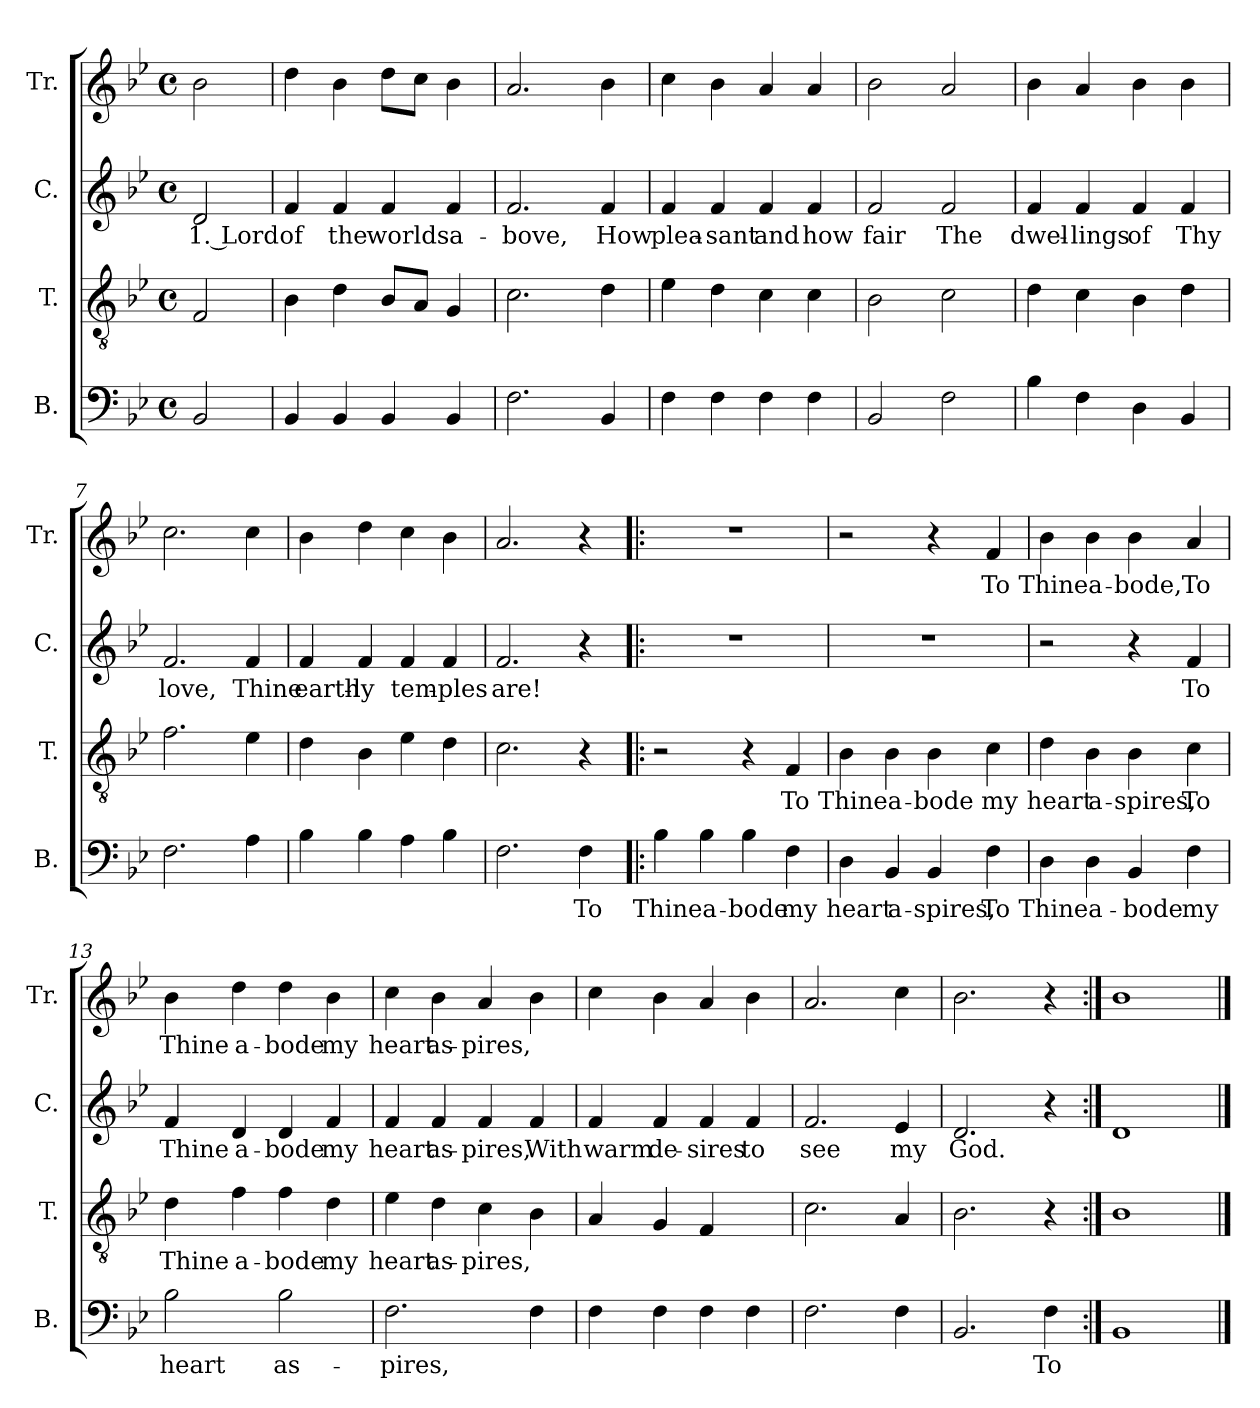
**kern	**text	**kern	**text	**kern	**text	**kern	**text
*part4	*part4	*part3	*part3	*part2	*part2	*part1	*part1
*staff4	*staff4	*staff3	*staff3	*staff2	*staff2	*staff1	*staff1
*I"B.	*	*I"T.	*	*I"C.	*	*I"Tr.	*
*I'B.	*	*I'T.	*	*I'C.	*	*I'Tr.	*
*clefF4	*	*clefGv2	*	*clefG2	*	*clefG2	*
*k[b-e-]	*	*k[b-e-]	*	*k[b-e-]	*	*k[b-e-]	*
*M4/4	*	*M4/4	*	*M4/4	*	*M4/4	*
*met(c)	*	*met(c)	*	*met(c)	*	*met(c)	*
=1	=1	=1	=1	=1	=1	=1	=1
2BB-/	.	2F/	.	2d/	1. Lord	2b-\	.
=2	=2	=2	=2	=2	=2	=2	=2
4BB-/	.	4B-\	.	4f/	of	4dd\	.
4BB-/	.	4d\	.	4f/	the	4b-\	.
4BB-/	.	8B-/L	.	4f/	worlds	8dd\L	.
.	.	8A/J	.	.	.	8cc\J	.
4BB-/	.	4G/	.	4f/	a-	4b-\	.
=3	=3	=3	=3	=3	=3	=3	=3
2.F\	.	2.c\	.	2.f/	-bove,	2.a/	.
4BB-/	.	4d\	.	4f/	How	4b-\	.
=4	=4	=4	=4	=4	=4	=4	=4
4F\	.	4e-\	.	4f/	plea-	4cc\	.
4F\	.	4d\	.	4f/	-sant	4b-\	.
4F\	.	4c\	.	4f/	and	4a/	.
4F\	.	4c\	.	4f/	how	4a/	.
=5	=5	=5	=5	=5	=5	=5	=5
2BB-/	.	2B-\	.	2f/	fair	2b-\	.
2F\	.	2c\	.	2f/	The	2a/	.
=6	=6	=6	=6	=6	=6	=6	=6
4B-\	.	4d\	.	4f/	dwel-	4b-\	.
4F\	.	4c\	.	4f/	-lings	4a/	.
4D\	.	4B-\	.	4f/	of	4b-\	.
4BB-/	.	4d\	.	4f/	Thy	4b-\	.
=7	=7	=7	=7	=7	=7	=7	=7
2.F\	.	2.f\	.	2.f/	love,	2.cc\	.
4A\	.	4e-\	.	4f/	Thine	4cc\	.
=8	=8	=8	=8	=8	=8	=8	=8
4B-\	.	4d\	.	4f/	earth-	4b-\	.
4B-\	.	4B-\	.	4f/	-ly	4dd\	.
4A\	.	4e-\	.	4f/	tem-	4cc\	.
4B-\	.	4d\	.	4f/	-ples	4b-\	.
=9	=9	=9	=9	=9	=9	=9	=9
2.F\	.	2.c\	.	2.f/	are!	2.a/	.
4F\	To	4r	.	4r	.	4r	.
=10!|:	=10!|:	=10!|:	=10!|:	=10!|:	=10!|:	=10!|:	=10!|:
4B-\	Thine	2r	.	1r	.	1r	.
4B-\	a-	.	.	.	.	.	.
4B-\	-bode	4r	.	.	.	.	.
4F\	my	4F/	To	.	.	.	.
=11	=11	=11	=11	=11	=11	=11	=11
4D\	heart	4B-\	Thine	1r	.	2r	.
4BB-/	a-	4B-\	a-	.	.	.	.
4BB-/	-spires,	4B-\	-bode	.	.	4r	.
4F\	To	4c\	my	.	.	4f/	To
=12	=12	=12	=12	=12	=12	=12	=12
4D\	Thine	4d\	heart	2r	.	4b-\	Thine
4D\	a-	4B-\	a-	.	.	4b-\	a-
4BB-/	-bode	4B-\	-spires,	4r	.	4b-\	-bode,
4F\	my	4c\	To	4f/	To	4a/	To
=13	=13	=13	=13	=13	=13	=13	=13
2B-\	heart	4d\	Thine	4f/	Thine	4b-\	Thine
.	.	4f\	a-	4d/	a-	4dd\	a-
2B-\	as-	4f\	-bode	4d/	-bode	4dd\	-bode
.	.	4d\	my	4f/	my	4b-\	my
=14	=14	=14	=14	=14	=14	=14	=14
2.F\	-pires,	4e-\	heart	4f/	heart	4cc\	heart
.	.	4d\	as-	4f/	as-	4b-\	as-
.	.	4c\	-pires,	4f/	-pires,	4a/	-pires,
4F\	.	4B-\	.	4f/	With	4b-\	.
=15	=15	=15	=15	=15	=15	=15	=15
4F\	.	4A/	.	4f/	warm	4cc\	.
4F\	.	4G/	.	4f/	de-	4b-\	.
4F\	.	4F/	.	4f/	-sires	4a/	.
4F\	.	4B-\yy	.	4f/	to	4b-\	.
=16	=16	=16	=16	=16	=16	=16	=16
2.F\	.	2.c\	.	2.f/	see	2.a/	.
4F\	.	4A/	.	4e-/	my	4cc\	.
=17	=17	=17	=17	=17	=17	=17	=17
2.BB-/	.	2.B-\	.	2.d/	God.	2.b-\	.
4F\	To	4r	.	4r	.	4r	.
=18:|!	=18:|!	=18:|!	=18:|!	=18:|!	=18:|!	=18:|!	=18:|!
1BB-	.	1B-	.	1d	.	1b-	.
==	==	==	==	==	==	==	==
*-	*-	*-	*-	*-	*-	*-	*-
